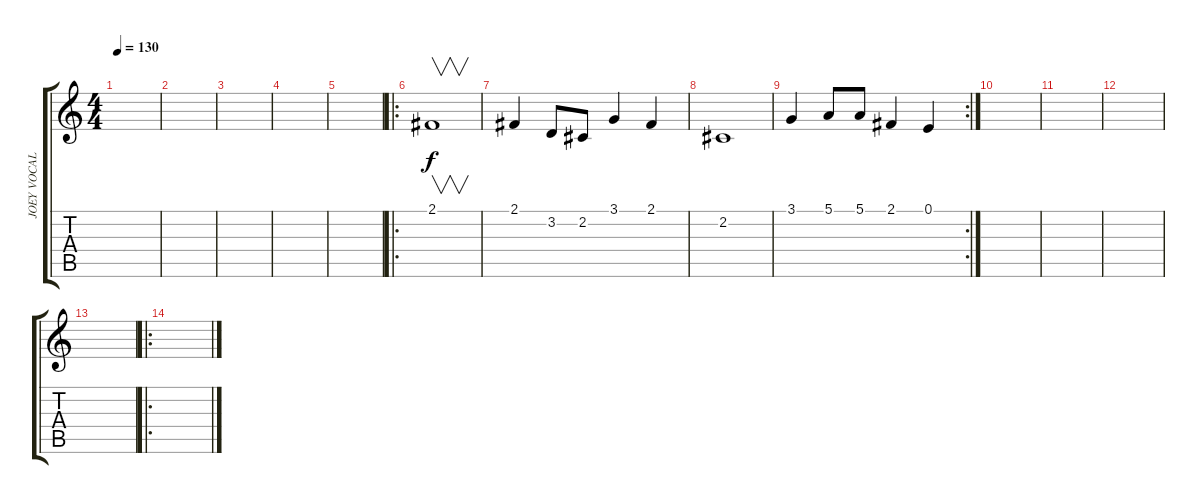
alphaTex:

\track ("JOEY VOCAL" "JOEY VOCAL") {instrument lead2sawtooth}
\staff {score tabs}
\tuning (E4 B3 G3 D3 A2 E2) {hide}
\ts (4 4)
\tempo 130
\clef g2
\ks c
|
|
|
|
|
\ro
2.1.1{v} |
2.1.4 3.2.8 2.2.8 3.1.4 2.1.4 |
2.2.1 |
\rc 2
3.1.4 5.1.8 5.1.8 2.1.4 0.1.4 |
|
|
|
|
\ro
